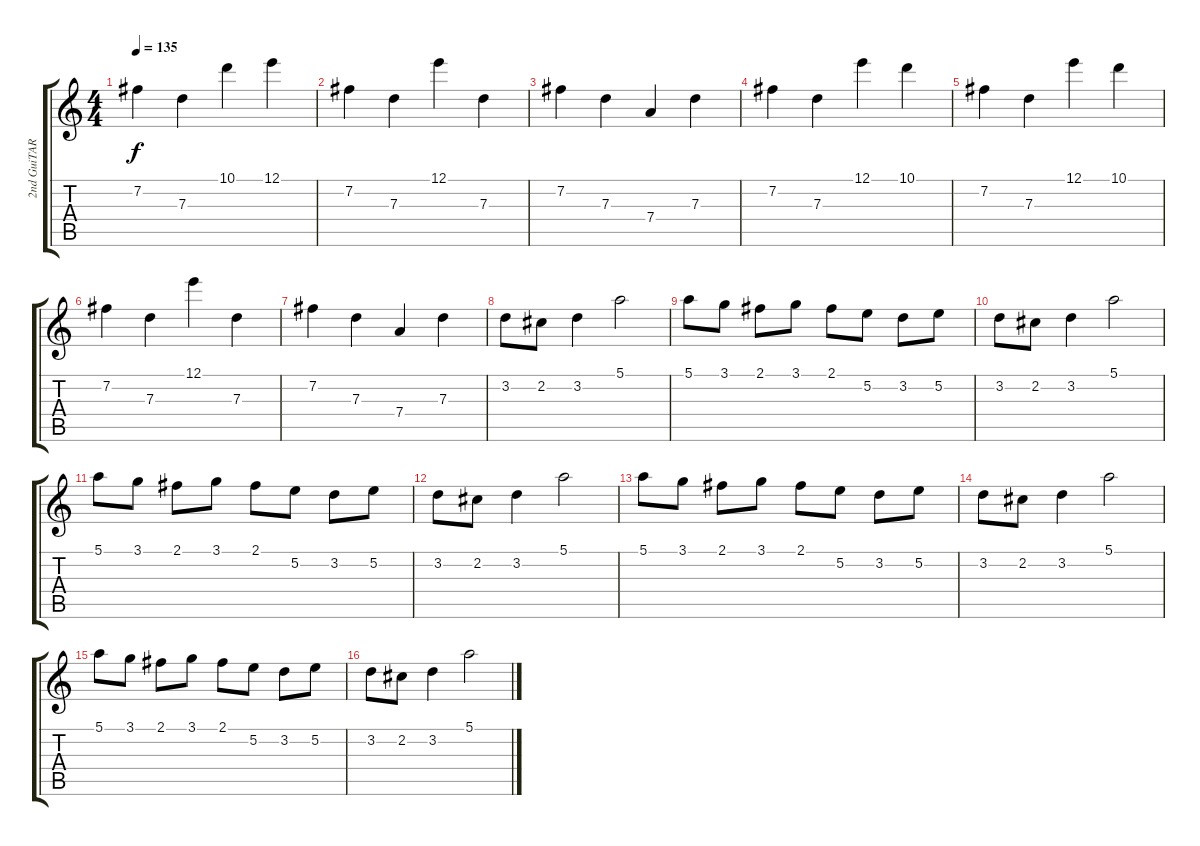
\track ("2nd GuiTAR" "2nd GuiTAR") {instrument electricguitarclean}
\staff {score tabs}
\tuning (E4 B3 G3 D3 A2 E2) {hide}
\ts (4 4)
\tempo 135
\clef g2
\ks c
7.2.4{dy f} 7.3.4 10.1.4 12.1.4 |
7.2.4 7.3.4 12.1.4 7.3.4 |
7.2.4 7.3.4 7.4.4 7.3.4 |
7.2.4 7.3.4 12.1.4 10.1.4 |
7.2.4 7.3.4 12.1.4 10.1.4 |
7.2.4 7.3.4 12.1.4 7.3.4 |
7.2.4 7.3.4 7.4.4 7.3.4 |
3.2.8 2.2.8 3.2.4 5.1.2 |
5.1.8 3.1.8 2.1.8 3.1.8 2.1.8 5.2.8 3.2.8 5.2.8 |
3.2.8 2.2.8 3.2.4 5.1.2 |
5.1.8 3.1.8 2.1.8 3.1.8 2.1.8 5.2.8 3.2.8 5.2.8 |
3.2.8 2.2.8 3.2.4 5.1.2 |
5.1.8 3.1.8 2.1.8 3.1.8 2.1.8 5.2.8 3.2.8 5.2.8 |
3.2.8 2.2.8 3.2.4 5.1.2 |
5.1.8 3.1.8 2.1.8 3.1.8 2.1.8 5.2.8 3.2.8 5.2.8 |
3.2.8 2.2.8 3.2.4 5.1.2
